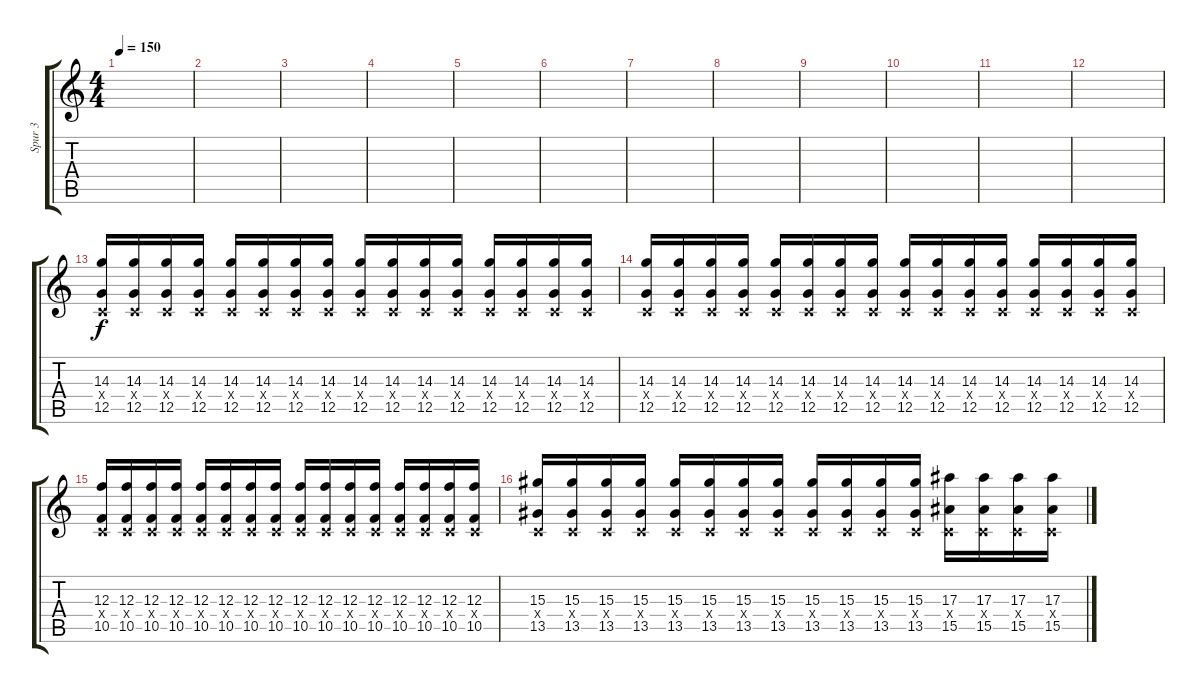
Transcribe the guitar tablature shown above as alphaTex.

\track ("Spur 3" "Spur 3") {instrument distortionguitar}
\staff {score tabs}
\tuning (D4 A3 F3 C3 G2 C2) {hide}
\ts (4 4)
\tempo 150
\clef g2
\ks c
|
|
|
|
|
|
|
|
|
|
|
|
(14.3 0.4{x} 12.5).16{volume 16} (14.3 0.4{x} 12.5).16 (14.3 0.4{x} 12.5).16 (14.3 0.4{x} 12.5).16 (14.3 0.4{x} 12.5).16 (14.3 0.4{x} 12.5).16 (14.3 0.4{x} 12.5).16 (14.3 0.4{x} 12.5).16 (14.3 0.4{x} 12.5).16 (14.3 0.4{x} 12.5).16 (14.3 0.4{x} 12.5).16 (14.3 0.4{x} 12.5).16 (14.3 0.4{x} 12.5).16 (14.3 0.4{x} 12.5).16 (14.3 0.4{x} 12.5).16 (14.3 0.4{x} 12.5).16 |
(14.3 0.4{x} 12.5).16 (14.3 0.4{x} 12.5).16 (14.3 0.4{x} 12.5).16 (14.3 0.4{x} 12.5).16 (14.3 0.4{x} 12.5).16 (14.3 0.4{x} 12.5).16 (14.3 0.4{x} 12.5).16 (14.3 0.4{x} 12.5).16 (14.3 0.4{x} 12.5).16 (14.3 0.4{x} 12.5).16 (14.3 0.4{x} 12.5).16 (14.3 0.4{x} 12.5).16 (14.3 0.4{x} 12.5).16 (14.3 0.4{x} 12.5).16 (14.3 0.4{x} 12.5).16 (14.3 0.4{x} 12.5).16 |
(12.3 0.4{x} 10.5).16 (12.3 0.4{x} 10.5).16 (12.3 0.4{x} 10.5).16 (12.3 0.4{x} 10.5).16 (12.3 0.4{x} 10.5).16 (12.3 0.4{x} 10.5).16 (12.3 0.4{x} 10.5).16 (12.3 0.4{x} 10.5).16 (12.3 0.4{x} 10.5).16 (12.3 0.4{x} 10.5).16 (12.3 0.4{x} 10.5).16 (12.3 0.4{x} 10.5).16 (12.3 0.4{x} 10.5).16 (12.3 0.4{x} 10.5).16 (12.3 0.4{x} 10.5).16 (12.3 0.4{x} 10.5).16 |
(15.3 0.4{x} 13.5).16 (15.3 0.4{x} 13.5).16 (15.3 0.4{x} 13.5).16 (15.3 0.4{x} 13.5).16 (15.3 0.4{x} 13.5).16 (15.3 0.4{x} 13.5).16 (15.3 0.4{x} 13.5).16 (15.3 0.4{x} 13.5).16 (15.3 0.4{x} 13.5).16 (15.3 0.4{x} 13.5).16 (15.3 0.4{x} 13.5).16 (15.3 0.4{x} 13.5).16 (17.3 0.4{x} 15.5).16 (17.3 0.4{x} 15.5).16 (17.3 0.4{x} 15.5).16 (17.3 0.4{x} 15.5).16
